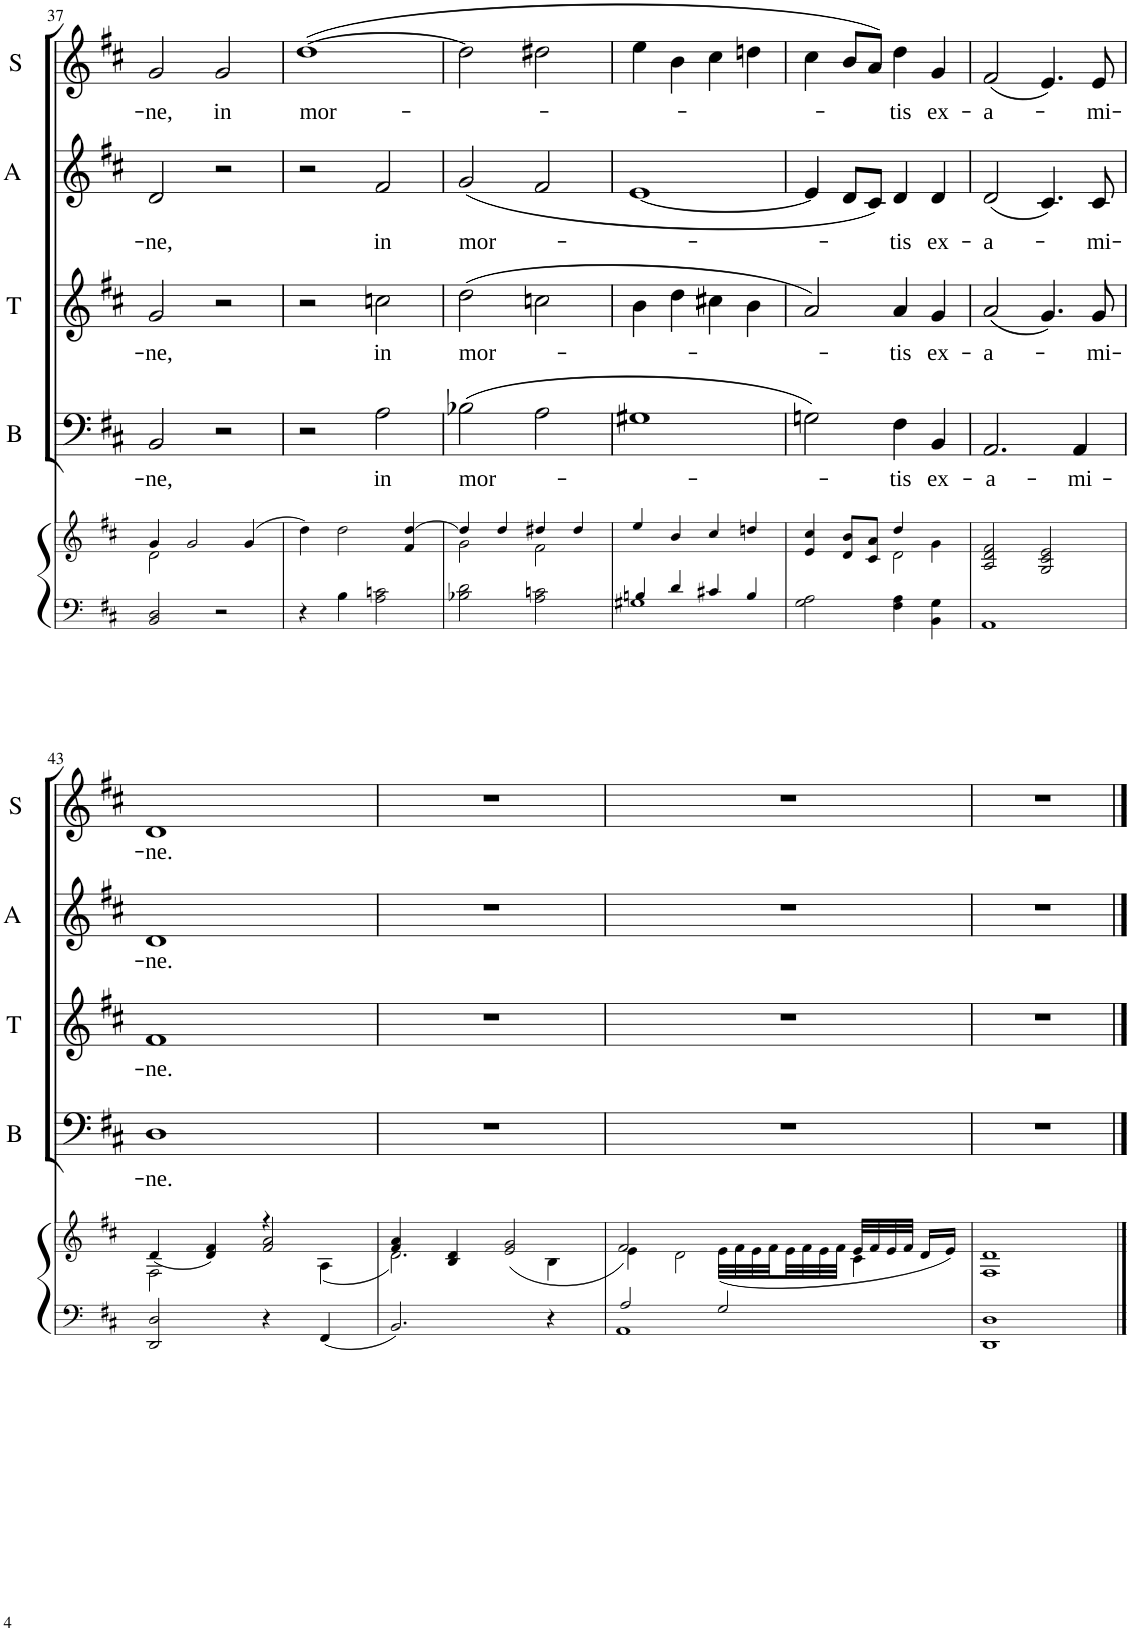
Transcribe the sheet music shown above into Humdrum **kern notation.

**kern	**kern	**kern	**text	**kern	**text	**kern	**text	**kern	**text
*part5	*part5	*part4	*part4	*part3	*part3	*part2	*part2	*part1	*part1
*staff6	*staff5	*staff4	*staff4	*staff3	*staff3	*staff2	*staff2	*staff1	*staff1
*I"Piano	*	*I"B	*	*I"T	*	*I"A	*	*I"S	*
*I'Pno	*	*I'B	*	*I'T	*	*I'A	*	*I'S	*
!!LO:PB:g=z
*clefF4	*clefG2	*clefF4	*	*clefG2	*	*clefG2	*	*clefG2	*
*k[f#c#]	*k[f#c#]	*k[f#c#]	*	*k[f#c#]	*	*k[f#c#]	*	*k[f#c#]	*
*M2/2	*M2/2	*M2/2	*	*M2/2	*	*M2/2	*	*M2/2	*
*met(c|)	*met(c|)	*met(c|)	*	*met(c|)	*	*met(c|)	*	*met(c|)	*
=37	=37	=37	=37	=37	=37	=37	=37	=37	=37
*	*^	*	*	*	*	*	*	*	*
!	!	!	!	!LO:LY:b	!	!LO:LY:b	!	!LO:LY:b	!	!LO:LY:b
2BB/ 2D/	4g/	2d\	2BB/	-ne,	2g/	-ne,	2d/	-ne,	2g/	-ne,
.	2g/	.	.	.	.	.	.	.	.	.
!	!	!	!	!	!	!	!	!	!	!LO:LY:b
2r	.	2ryy	2r	.	2r	.	2r	.	2g/	in
.	(4g/	.	.	.	.	.	.	.	.	.
*	*v	*v	*	*	*	*	*	*	*	*
=38	=38	=38	=38	=38	=38	=38	=38	=38	=38
!	!	!	!	!	!	!	!	!	!LO:LY:b
4r	4dd\)	2r	.	2r	.	2r	.	([1dd	mor-
4B\	2dd\	.	.	.	.	.	.	.	.
!	!	!	!LO:LY:b	!	!LO:LY:b	!	!LO:LY:b	!	!
2A\ 2cn\	.	2A\	in	2ccn\	in	2f#/	in	.	.
.	4f#/ [>4dd/	.	.	.	.	.	.	.	.
=39	=39	=39	=39	=39	=39	=39	=39	=39	=39
*	*^	*	*	*	*	*	*	*	*
!	!	!	!	!LO:LY:b	!	!LO:LY:b	!	!LO:LY:b	!	!
2B-X\ 2d\	4dd/]	2g\	(2B-X\	mor-	(2dd\	mor-	(<2g/	mor-	2dd\]	.
.	4dd/	.	.	.	.	.	.	.	.	.
2A\ 2cn\	4dd#X/	2f#\	2A\	.	2ccn\	.	2f#/	.	2dd#X\	.
.	4dd#/	.	.	.	.	.	.	.	.	.
*	*v	*v	*	*	*	*	*	*	*	*
=40	=40	=40	=40	=40	=40	=40	=40	=40	=40
*^	*	*	*	*	*	*	*	*	*
1G#X	4Bn/	4ee/	1G#X	.	4b\	.	[1e	.	4ee\	.
.	4d/	4b/	.	.	4dd\	.	.	.	4b\	.
.	4c#X/	4cc#/	.	.	4cc#X\	.	.	.	4cc#\	.
.	4B/	4ddn/	.	.	4b\	.	.	.	4ddn\	.
*v	*v	*	*	*	*	*	*	*	*	*
=41	=41	=41	=41	=41	=41	=41	=41	=41	=41
*	*^	*	*	*	*	*	*	*	*
2G\ 2A\	4e/ 4cc#/	2ryy	2Gn\)	.	2a/)	.	4e/]	.	4cc#\	.
.	8d/ 8b/L	.	.	.	.	.	8d/L	.	8b/L	.
.	8c#/ 8a/J	.	.	.	.	.	8c#/J)	.	8a/J)	.
!	!	!	!	!LO:LY:b	!	!LO:LY:b	!	!LO:LY:b	!	!LO:LY:b
4F#\ 4A\	4dd/	2d\	4F#\	-tis	4a/	-tis	4d/	-tis	4dd\	-tis
!	!	!	!	!LO:LY:b	!	!LO:LY:b	!	!LO:LY:b	!	!LO:LY:b
4BB\ 4G\	4g\	.	4BB/	ex-	4g/	ex-	4d/	ex-	4g/	ex-
*	*v	*v	*	*	*	*	*	*	*	*
=42	=42	=42	=42	=42	=42	=42	=42	=42	=42
!	!	!	!LO:LY:b	!	!LO:LY:b	!	!LO:LY:b	!	!LO:LY:b
1AA	2A/ 2d/ 2f#/	2.AA/	-a-	(2a/	-a-	(2d/	-a-	(2f#/	-a-
.	2G/ 2c#/ 2e/	.	.	4.g/)	.	4.c#/)	.	4.e/)	.
!	!	!	!LO:LY:b	!	!	!	!	!	!
.	.	4AA/	-mi-	.	.	.	.	.	.
!	!	!	!	!	!LO:LY:b	!	!LO:LY:b	!	!LO:LY:b
.	.	.	.	8g/	-mi-	8c#/	-mi-	8e/	-mi-
!!LO:LB:g=z
=43	=43	=43	=43	=43	=43	=43	=43	=43	=43
*	*^	*	*	*	*	*	*	*	*
!	!	!	!	!LO:LY:b	!	!LO:LY:b	!	!LO:LY:b	!	!LO:LY:b
2DD/ 2D/	2F#\	(4d/	1D	-ne.	1f#	-ne.	1d	-ne.	1d	-ne.
.	.	4d/ 4f#/)	.	.	.	.	.	.	.	.
4r	4r	2f#/ 2a/	.	.	.	.	.	.	.	.
4FF#/	(<4A\	.	.	.	.	.	.	.	.	.
=44	=44	=44	=44	=44	=44	=44	=44	=44	=44	=44
2.BB/	2.d\)	4f#/ 4a/	1r	.	1r	.	1r	.	1r	.
.	.	4B/ 4d/	.	.	.	.	.	.	.	.
.	.	(<2e/ 2g/	.	.	.	.	.	.	.	.
4r	4B\	.	.	.	.	.	.	.	.	.
=45	=45	=45	=45	=45	=45	=45	=45	=45	=45	=45
*^	*	*	*	*	*	*	*	*	*	*
1AA	2A/	4e\	2f#/)	1r	.	1r	.	1r	.	1r	.
.	.	2d\	.	.	.	.	.	.	.	.	.
.	2G/	.	(32e~\LLL	.	.	.	.	.	.	.	.
.	.	.	32f#~\	.	.	.	.	.	.	.	.
.	.	.	32e~\	.	.	.	.	.	.	.	.
.	.	.	32f#~\	.	.	.	.	.	.	.	.
.	.	.	32e~\	.	.	.	.	.	.	.	.
.	.	.	32f#~\	.	.	.	.	.	.	.	.
.	.	.	32e~\	.	.	.	.	.	.	.	.
.	.	.	32f#~\JJJ	.	.	.	.	.	.	.	.
.	.	4c#~\	32e~/LLL	.	.	.	.	.	.	.	.
.	.	.	32f#~/	.	.	.	.	.	.	.	.
.	.	.	32e~/	.	.	.	.	.	.	.	.
.	.	.	32f#~/JJJ	.	.	.	.	.	.	.	.
.	.	.	16d~/LL	.	.	.	.	.	.	.	.
.	.	.	16e~/JJ)	.	.	.	.	.	.	.	.
*v	*v	*	*	*	*	*	*	*	*	*	*
*	*v	*v	*	*	*	*	*	*	*	*
=46	=46	=46	=46	=46	=46	=46	=46	=46	=46
1DD 1D	1F# 1d	1r	.	1r	.	1r	.	1r	.
==	==	==	==	==	==	==	==	==	==
*-	*-	*-	*-	*-	*-	*-	*-	*-	*-
